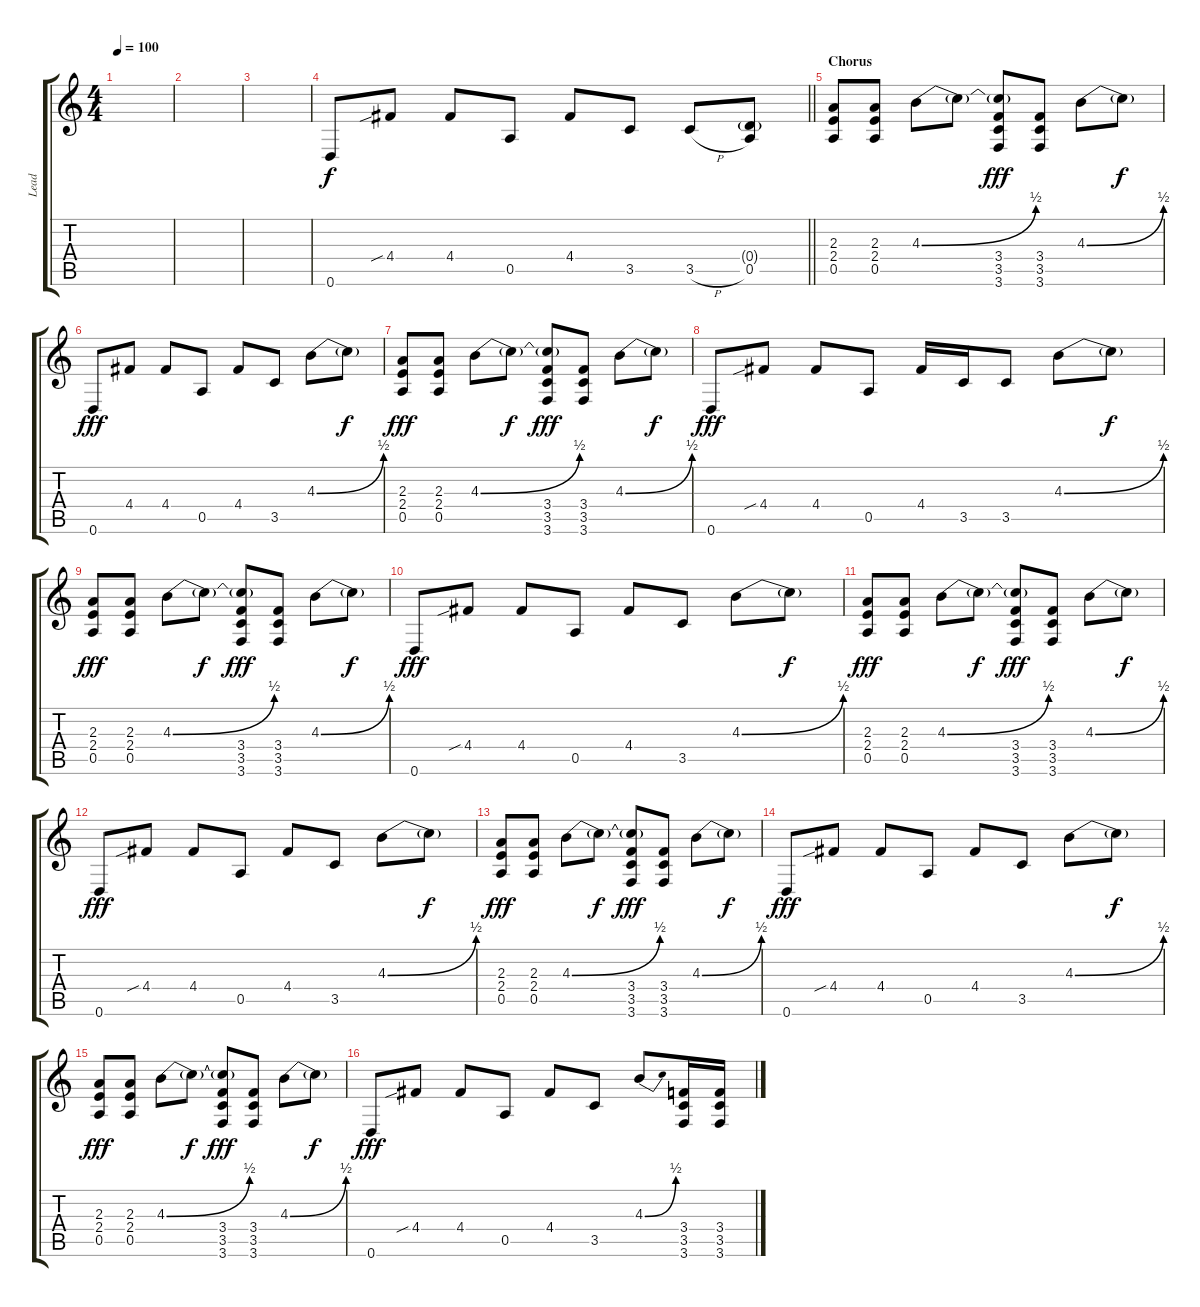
\track ("Lead" "Lead") {instrument distortionguitar}
\staff {score tabs}
\tuning (E4 B3 G3 D3 A2 D2) {hide}
\ts (4 4)
\tempo 100
\clef g2
\ks c
|
|
|
\barLineRight lightlight
0.6.8 4.4{sib}.8 4.4.8 0.5.8 4.4.8 3.5.8 3.5{h}.8 (0.4{g} 0.5).8 |
\section ("" "Chorus")
(2.3 2.4 0.5).8 (2.3 2.4 0.5).8 4.3{be (bend 0 0 60 2)}.8 4.3{t}.8{dy f} (4.3{t} 3.4 3.5 3.6).8{dy fff} (3.4 3.5 3.6).8 4.3{be (bend 0 0 60 2)}.8 4.3{t}.8{dy f} |
0.6.8{dy fff} 4.4.8 4.4.8 0.5.8 4.4.8 3.5.8 4.3{be (bend 0 0 60 2)}.8 4.3{t}.8{dy f} |
(2.3 2.4 0.5).8{dy fff} (2.3 2.4 0.5).8 4.3{be (bend 0 0 60 2)}.8 4.3{t}.8{dy f} (4.3{t} 3.4 3.5 3.6).8{dy fff} (3.4 3.5 3.6).8 4.3{be (bend 0 0 60 2)}.8 4.3{t}.8{dy f} |
0.6.8{dy fff} 4.4{sib}.8 4.4.8 0.5.8 4.4.16 3.5.16 3.5.8 4.3{be (bend 0 0 60 2)}.8 4.3{t}.8{dy f} |
(2.3 2.4 0.5).8{dy fff} (2.3 2.4 0.5).8 4.3{be (bend 0 0 60 2)}.8 4.3{t}.8{dy f} (4.3{t} 3.4 3.5 3.6).8{dy fff} (3.4 3.5 3.6).8 4.3{be (bend 0 0 60 2)}.8 4.3{t}.8{dy f} |
0.6.8{dy fff} 4.4{sib}.8 4.4.8 0.5.8 4.4.8 3.5.8 4.3{be (bend 0 0 60 2)}.8 4.3{t}.8{dy f} |
(2.3 2.4 0.5).8{dy fff} (2.3 2.4 0.5).8 4.3{be (bend 0 0 60 2)}.8 4.3{t}.8{dy f} (4.3{t} 3.4 3.5 3.6).8{dy fff} (3.4 3.5 3.6).8 4.3{be (bend 0 0 60 2)}.8 4.3{t}.8{dy f} |
0.6.8{dy fff} 4.4{sib}.8 4.4.8 0.5.8 4.4.8 3.5.8 4.3{be (bend 0 0 60 2)}.8 4.3{t}.8{dy f} |
(2.3 2.4 0.5).8{dy fff} (2.3 2.4 0.5).8 4.3{be (bend 0 0 60 2)}.8 4.3{t}.8{dy f} (4.3{t} 3.4 3.5 3.6).8{dy fff} (3.4 3.5 3.6).8 4.3{be (bend 0 0 60 2)}.8 4.3{t}.8{dy f} |
0.6.8{dy fff} 4.4{sib}.8 4.4.8 0.5.8 4.4.8 3.5.8 4.3{be (bend 0 0 60 2)}.8 4.3{t}.8{dy f} |
(2.3 2.4 0.5).8{dy fff} (2.3 2.4 0.5).8 4.3{be (bend 0 0 60 2)}.8 4.3{t}.8{dy f} (4.3{t} 3.4 3.5 3.6).8{dy fff} (3.4 3.5 3.6).8 4.3{be (bend 0 0 60 2)}.8 4.3{t}.8{dy f} |
0.6.8{dy fff} 4.4{sib}.8 4.4.8 0.5.8 4.4.8 3.5.8 4.3{be (bend 0 0 60 2)}.8 (3.4 3.5 3.6).16 (3.4 3.5 3.6).16
